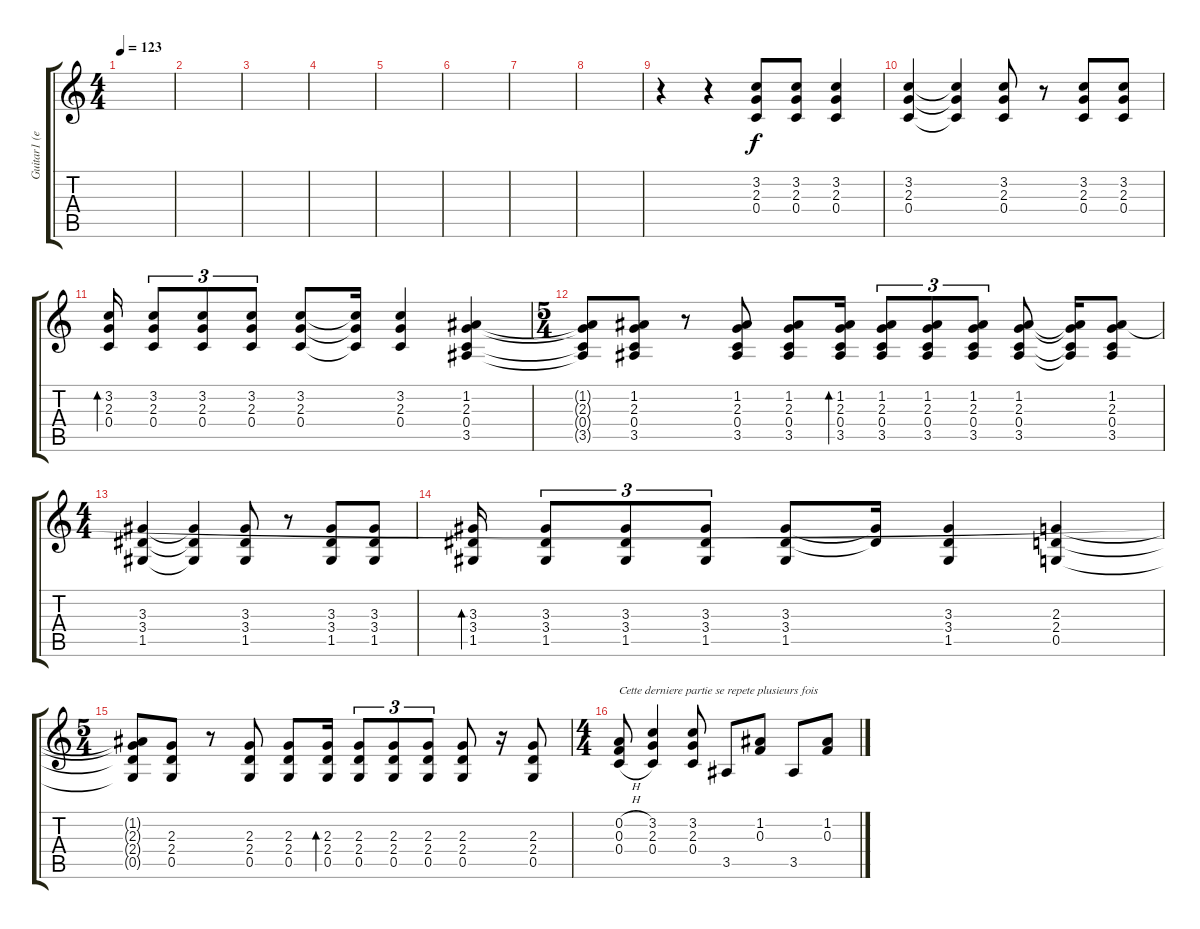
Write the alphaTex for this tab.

\track ("Guitar1 (esa)" "Guitar1 (e") {instrument acousticguitarsteel}
\staff {score tabs}
\tuning (D4 A3 F3 C3 G2 D2) {hide}
\ts (4 4)
\tempo 123
\clef g2
\ks c
|
|
|
|
|
|
|
|
r.4 r.4 (3.2 2.3 0.4).8 (3.2 2.3 0.4).8 (3.2 2.3 0.4).4 |
(3.2 2.3 0.4).4 (3.2{t} 2.3{t} 0.4{t}).4 (3.2 2.3 0.4).8 r.8 (3.2 2.3 0.4).8 (3.2 2.3 0.4).8 |
(3.2 2.3 0.4).16{bd 480} (3.2 2.3 0.4).8{tu (3 2)} (3.2 2.3 0.4).8{tu (3 2)} (3.2 2.3 0.4).8{tu (3 2)} (3.2 2.3 0.4).8 (3.2{t} 2.3{t} 0.4{t}).16 (3.2 2.3 0.4).4 (1.2 2.3 0.4 3.5).4 |
\ts (5 4)
(1.2{t} 2.3{t} 0.4{t} 3.5{t}).8 (1.2 2.3 0.4 3.5).8 r.8 (1.2 2.3 0.4 3.5).8 (1.2 2.3 0.4 3.5).8 (1.2 2.3 0.4 3.5).16{bd 480} (1.2 2.3 0.4 3.5).8{tu (3 2)} (1.2 2.3 0.4 3.5).8{tu (3 2)} (1.2 2.3 0.4 3.5).8{tu (3 2)} (1.2 2.3 0.4 3.5).8 (1.2{t} 2.3{t} 0.4{t} 3.5{t}).16 (1.2 2.3 0.4 3.5).8 |
\ts (4 4)
(3.3 3.4 1.5).4 (3.3{t} 3.4{t} 1.5{t}).4 (3.3 3.4 1.5).8 r.8 (3.3 3.4 1.5).8 (3.3 3.4 1.5).8 |
(3.3 3.4 1.5).16{bd 480} (3.3 3.4 1.5).8{tu (3 2)} (3.3 3.4 1.5).8{tu (3 2)} (3.3 3.4 1.5).8{tu (3 2)} (3.3 3.4 1.5).8 (3.3{t} 3.4{t}).16 (3.3 3.4 1.5).4 (2.3 2.4 0.5).4 |
\ts (5 4)
(1.2{t} 2.3{t} 2.4{t} 0.5{t}).8 (2.3 2.4 0.5).8 r.8 (2.3 2.4 0.5).8 (2.3 2.4 0.5).8 (2.3 2.4 0.5).16{bd 480} (2.3 2.4 0.5).8{tu (3 2)} (2.3 2.4 0.5).8{tu (3 2)} (2.3 2.4 0.5).8{tu (3 2)} (2.3 2.4 0.5).8 r.16 (2.3 2.4 0.5).8 |
\ts (4 4)
(0.2{h} 0.3{h} 0.4{h}).8{txt "Cette derniere partie se repete plusieurs fois "} (3.2 2.3 0.4).4 (3.2 2.3 0.4).8 3.5.8 (1.2 0.3).8 3.5.8 (1.2 0.3).8
